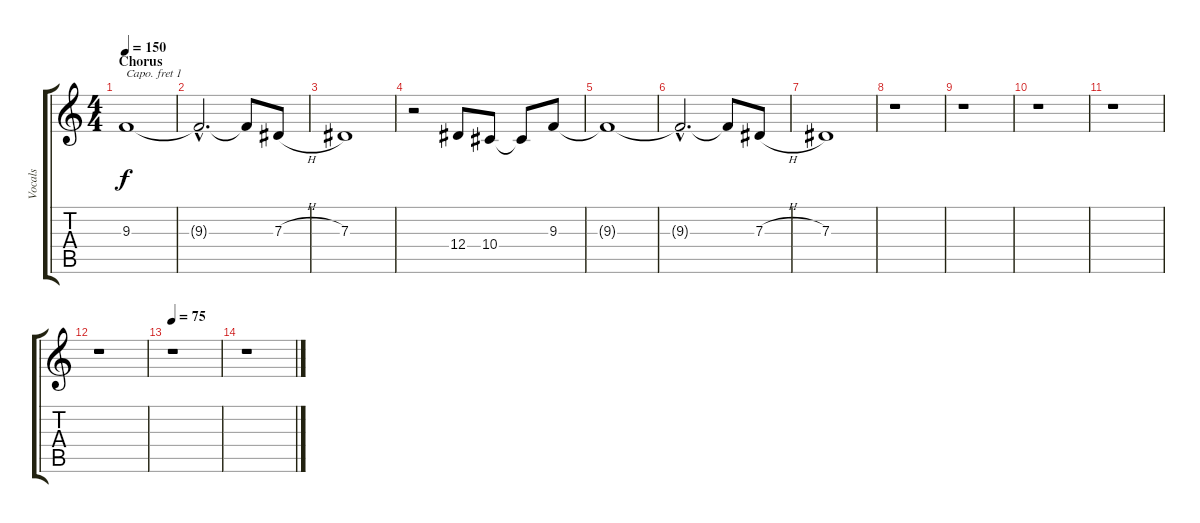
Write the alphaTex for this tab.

\track ("Vocals" "Vocals") {instrument panflute}
\staff {score tabs}
\capo 1
\tuning (E4 B3 G3 D3 A2 E2) {hide}
\ts (4 4)
\section ("" "Chorus")
\tempo 150
\clef g2
\ks c
9.3{t}.1{dy f} |
9.3{hac t}.2{d} 9.3{t}.8 7.3{h}.8 |
7.3.1 |
r.2 12.4.8 10.4.8 10.4{t}.8 9.3.8 |
9.3{t}.1 |
9.3{hac t}.2{d} 9.3{t}.8 7.3{h}.8 |
7.3.1 |
r.1 |
r.1 |
r.1 |
r.1 |
r.1 |
\tempo 75
r.1 |
r.1
